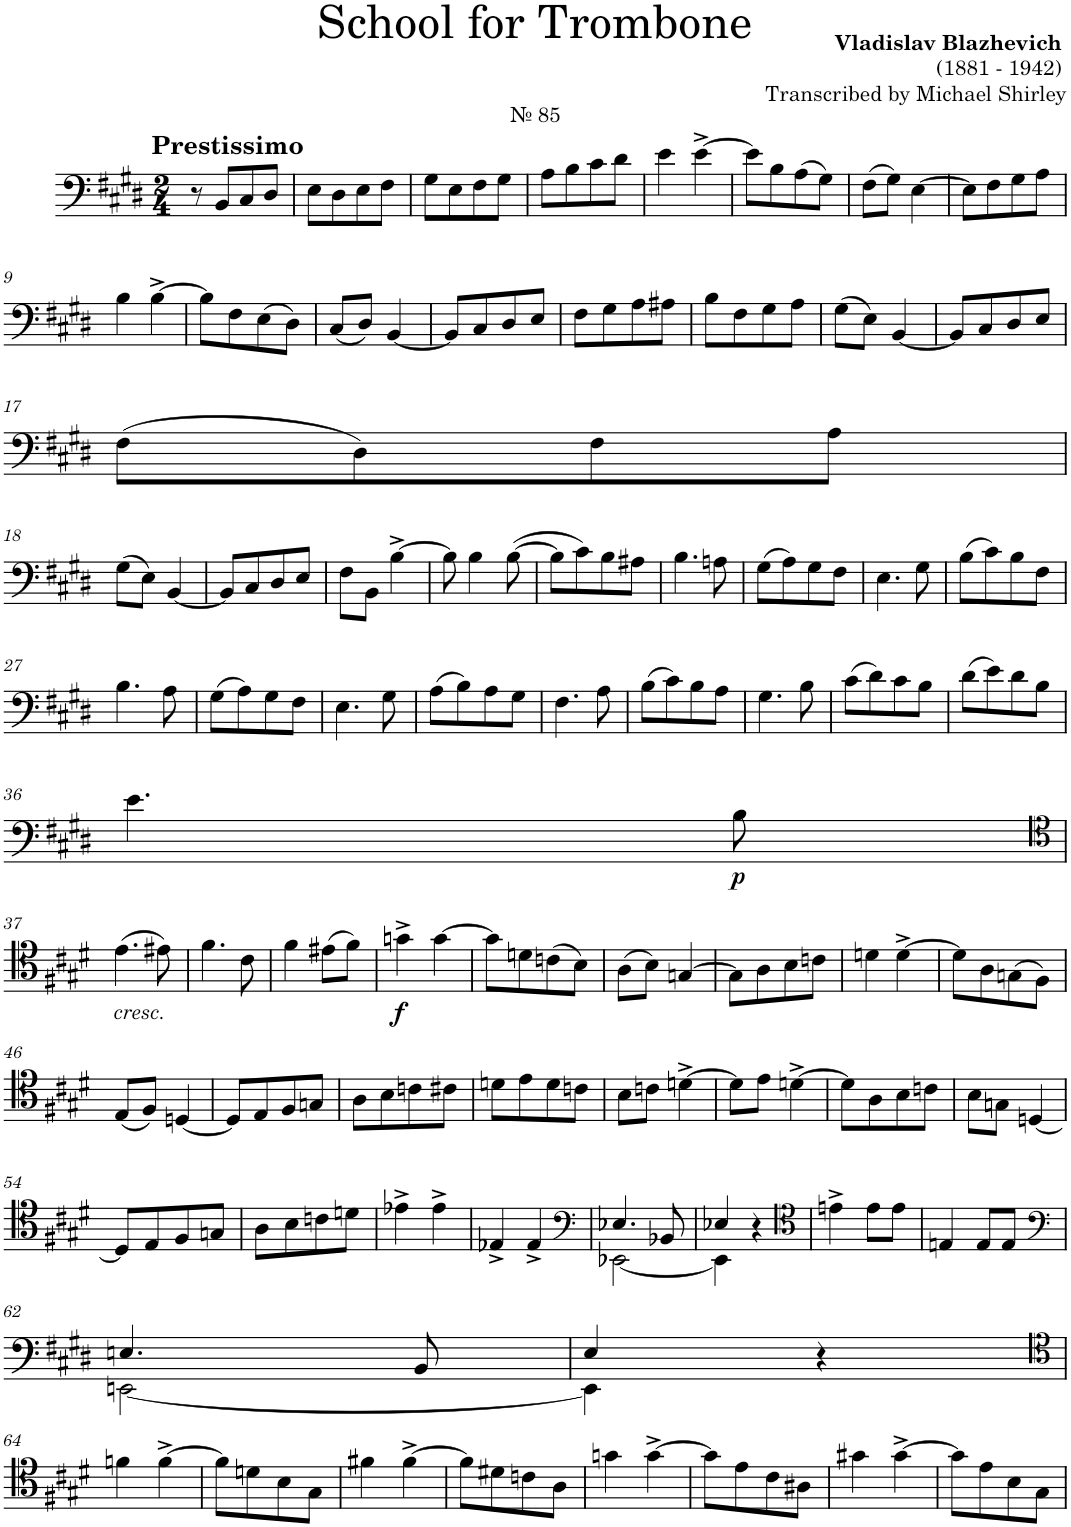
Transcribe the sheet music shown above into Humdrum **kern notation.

**kern	**dynam
*part1	*part1
*staff1	*staff1
*I"Trombone	*
*I'Tbn.	*
*clefF4	*
*k[f#c#g#d#]	*
*M2/4	*
=1	=1
!LO:TX:a:t=№ 85	!
!LO:TX:a:B:t=Prestissimo	!
8r	.
8BB/L	.
8C#/	.
8D#/J	.
=2	=2
8E\L	.
8D#\	.
8E\	.
8F#\J	.
=3	=3
8G#\L	.
8E\	.
8F#\	.
8G#\J	.
=4	=4
8A\L	.
8B\	.
8c#\	.
8d#\J	.
=5	=5
4e\	.
[4e^\	.
=6	=6
8e\L]	.
8B\	.
(8A\	.
8G#\J)	.
=7	=7
(8F#\L	.
8G#\J)	.
[4E\	.
=8	=8
8E\L]	.
8F#\	.
8G#\	.
8A\J	.
!!LO:LB:g=z
=9	=9
4B\	.
[4B^\	.
=10	=10
8B\L]	.
8F#\	.
(8E\	.
8D#\J)	.
=11	=11
(8C#/L	.
8D#/J)	.
[4BB/	.
=12	=12
8BB/L]	.
8C#/	.
8D#/	.
8E/J	.
=13	=13
8F#\L	.
8G#\	.
8A\	.
8A#X\J	.
=14	=14
8B\L	.
8F#\	.
8G#\	.
8A\J	.
=15	=15
(8G#\L	.
8E\J)	.
[4BB/	.
=16	=16
8BB/L]	.
8C#/	.
8D#/	.
8E/J	.
!!LO:LB:g=z
=17	=17
(8F#\L	.
8D#\)	.
8F#\	.
8A\J	.
!!LO:LB:g=z
=18	=18
(8G#\L	.
8E\J)	.
[4BB/	.
=19	=19
8BB/L]	.
8C#/	.
8D#/	.
8E/J	.
=20	=20
8F#\L	.
8BB\J	.
[4B^\	.
=21	=21
8B\]	.
4B\	.
([8B\	.
=22	=22
8B\L]	.
8c#\)	.
8B\	.
8A#X\J	.
=23	=23
4.B\	.
8An\	.
=24	=24
(8G#\L	.
8A\)	.
8G#\	.
8F#\J	.
=25	=25
4.E\	.
8G#\	.
=26	=26
(8B\L	.
8c#\)	.
8B\	.
8F#\J	.
!!LO:LB:g=z
=27	=27
4.B\	.
8A\	.
=28	=28
(8G#\L	.
8A\)	.
8G#\	.
8F#\J	.
=29	=29
4.E\	.
8G#\	.
=30	=30
(8A\L	.
8B\)	.
8A\	.
8G#\J	.
=31	=31
4.F#\	.
8A\	.
=32	=32
(8B\L	.
8c#\)	.
8B\	.
8A\J	.
=33	=33
4.G#\	.
8B\	.
=34	=34
(8c#\L	.
8d#\)	.
8c#\	.
8B\J	.
=35	=35
(8d#\L	.
8e\)	.
8d#\	.
8B\J	.
!!LO:LB:g=z
=36	=36
4.e\	.
!	!LO:DY:b
8B\	p
!!LO:LB:g=z
=37	=37
*clefC4	*
!LO:TX:b:i:t=cresc.	!
(4.e\	.
8e#X\)	.
=38	=38
4.f#\	.
8c#\	.
=39	=39
4f#\	.
(8e#X\L	.
8f#\J)	.
=40	=40
!	!LO:DY:b
4gn^\	f
[4g\	.
=41	=41
8g\L]	.
8dn\	.
(8cn\	.
8B\J)	.
=42	=42
(8A\L	.
8B\J)	.
[4Gn/	.
=43	=43
8G\L]	.
8A\	.
8B\	.
8cn\J	.
=44	=44
4dn\	.
[4d^\	.
=45	=45
8d\L]	.
8A\	.
(8Gn\	.
8F#\J)	.
!!LO:LB:g=z
=46	=46
(8E/L	.
8F#/J)	.
[4Dn/	.
=47	=47
8D/L]	.
8E/	.
8F#/	.
8Gn/J	.
=48	=48
8A\L	.
8B\	.
8cn\	.
8c#X\J	.
=49	=49
8dn\L	.
8e\	.
8d\	.
8cn\J	.
=50	=50
8B\L	.
8cn\J	.
[4dn^\	.
=51	=51
8d\L]	.
8e\J	.
[4dn^\	.
=52	=52
8d\L]	.
8A\	.
8B\	.
8cn\J	.
=53	=53
8B\L	.
8Gn\J	.
[4Dn/	.
!!LO:LB:g=z
=54	=54
8D/L]	.
8E/	.
8F#/	.
8Gn/J	.
=55	=55
8A\L	.
8B\	.
8cn\	.
8dn\J	.
=56	=56
4e-X^\	.
4e-^\	.
=57	=57
4E-X^/	.
4E-^/	.
=58	=58
*clefF4	*
*^	*
4.E-X/	[2EE-X\	.
8BB-X/	.	.
=59	=59	=59
4E-X/	4EE-\]	.
4r	4ryy	.
*v	*v	*
=60	=60
*clefC4	*
4en^\	.
8e\L	.
8e\J	.
=61	=61
4En/	.
8E/L	.
8E/J	.
!!LO:LB:g=z
=62	=62
*clefF4	*
*^	*
4.En/	[2EEn\	.
8BB/	.	.
=63	=63	=63
4E/	4EE\]	.
4r	4ryy	.
*v	*v	*
!!LO:LB:g=z
=64	=64
*clefC4	*
4fn\	.
[4f^\	.
=65	=65
8f\L]	.
8dn\	.
8B\	.
8G#\J	.
=66	=66
4f#X\	.
[4f#^\	.
=67	=67
8f#\L]	.
8d#X\	.
8cn\	.
8A\J	.
=68	=68
4gn\	.
[4g^\	.
=69	=69
8g\L]	.
8e\	.
8c#\	.
8A#X\J	.
=70	=70
4g#X\	.
[4g#^\	.
=71	=71
8g#\L]	.
8e\	.
8B\	.
8G#\J	.
=	=
*-	*-
